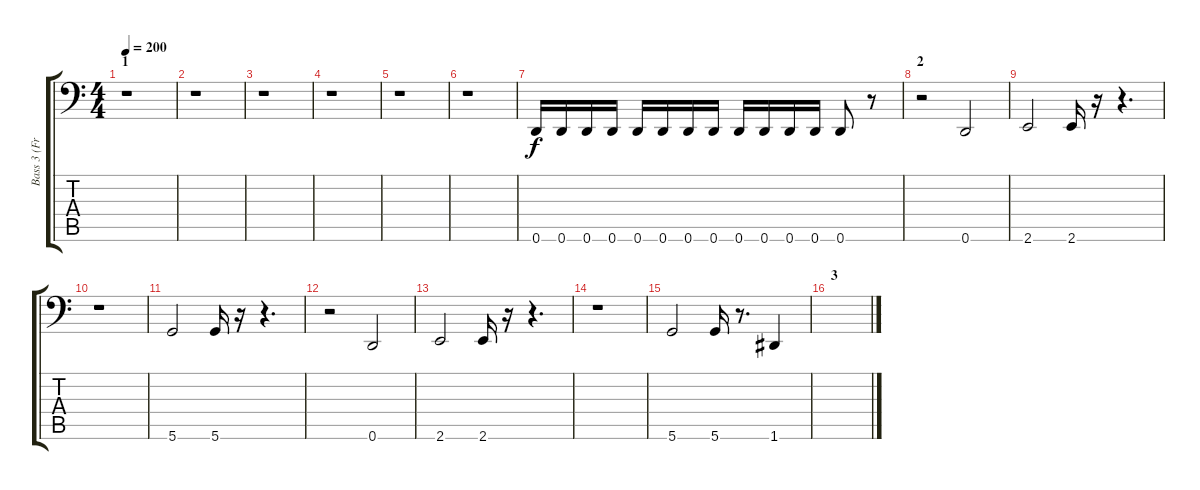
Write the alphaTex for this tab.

\track ("Bass 3 (Fretless)" "Bass 3 (Fr") {instrument fretlessbass}
\staff {score tabs}
\tuning (E3 B2 G2 D2 A1 D1) {hide}
\ts (4 4)
\section ("" "1")
\tempo 200
\clef f4
\ks c
r.1{dy f instrument fretlessbass} |
r.1 |
r.1 |
r.1 |
r.1 |
r.1 |
0.6.16 0.6.16 0.6.16 0.6.16 0.6.16 0.6.16 0.6.16 0.6.16 0.6.16 0.6.16 0.6.16 0.6.16 0.6.8 r.8 |
\section ("" "2")
r.2 0.6.2 |
2.6.2 2.6.16 r.16 r.4{d} |
r.1 |
5.6.2 5.6.16 r.16 r.4{d} |
r.2 0.6.2 |
2.6.2 2.6.16 r.16 r.4{d} |
r.1 |
5.6.2 5.6.16 r.8{d} 1.6.4 |
\section ("" "3")
